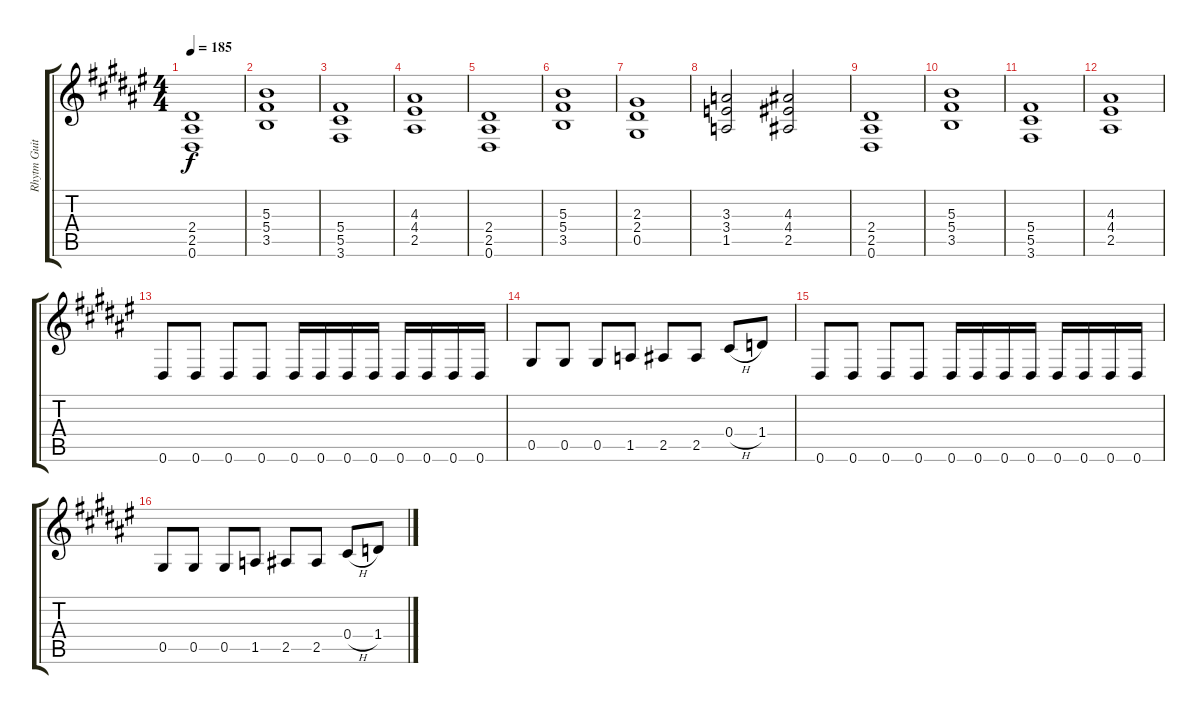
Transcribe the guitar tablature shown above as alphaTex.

\track ("Rhytm Guitar" "Rhytm Guit") {instrument distortionguitar}
\staff {score tabs}
\tuning (Eb4 Bb3 Gb3 Db3 Ab2 Eb2) {hide}
\ts (4 4)
\tempo 185
\clef g2
\ks d#minor
(2.4 2.5 0.6).1{dy f} |
(5.3 5.4 3.5).1 |
(5.4 5.5 3.6).1 |
(4.3 4.4 2.5).1 |
(2.4 2.5 0.6).1 |
(5.3 5.4 3.5).1 |
(2.3 2.4 0.5).1 |
(3.3 3.4 1.5).2 (4.3 4.4 2.5).2 |
(2.4 2.5 0.6).1 |
(5.3 5.4 3.5).1 |
(5.4 5.5 3.6).1 |
(4.3 4.4 2.5).1 |
0.6.8 0.6.8 0.6.8 0.6.8 0.6.16 0.6.16 0.6.16 0.6.16 0.6.16 0.6.16 0.6.16 0.6.16 |
0.5.8 0.5.8 0.5.8 1.5.8 2.5.8 2.5.8 0.4{h}.8 1.4.8 |
0.6.8 0.6.8 0.6.8 0.6.8 0.6.16 0.6.16 0.6.16 0.6.16 0.6.16 0.6.16 0.6.16 0.6.16 |
0.5.8 0.5.8 0.5.8 1.5.8 2.5.8 2.5.8 0.4{h}.8 1.4.8
